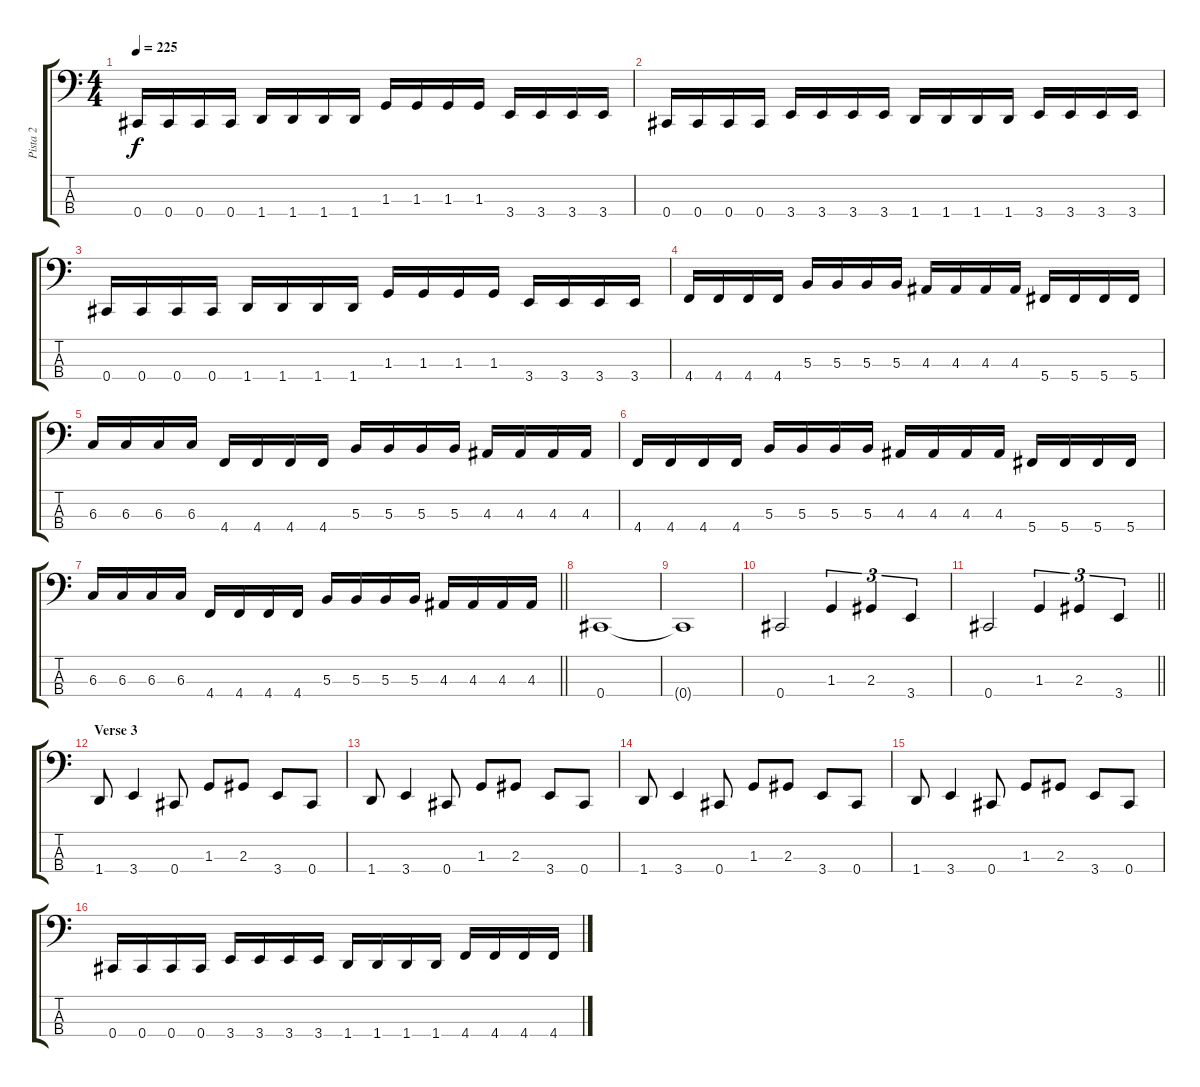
\track ("Pista 2" "Pista 2") {instrument slapbass2}
\staff {score tabs}
\tuning (E2 B1 Gb1 Db1) {hide}
\ts (4 4)
\tempo 225
\clef f4
\ks c
0.4.16{dy f} 0.4.16 0.4.16 0.4.16 1.4.16 1.4.16 1.4.16 1.4.16 1.3.16 1.3.16 1.3.16 1.3.16 3.4.16 3.4.16 3.4.16 3.4.16 |
0.4.16 0.4.16 0.4.16 0.4.16 3.4.16 3.4.16 3.4.16 3.4.16 1.4.16 1.4.16 1.4.16 1.4.16 3.4.16 3.4.16 3.4.16 3.4.16 |
0.4.16 0.4.16 0.4.16 0.4.16 1.4.16 1.4.16 1.4.16 1.4.16 1.3.16 1.3.16 1.3.16 1.3.16 3.4.16 3.4.16 3.4.16 3.4.16 |
4.4.16 4.4.16 4.4.16 4.4.16 5.3.16 5.3.16 5.3.16 5.3.16 4.3.16 4.3.16 4.3.16 4.3.16 5.4.16 5.4.16 5.4.16 5.4.16 |
6.3.16 6.3.16 6.3.16 6.3.16 4.4.16 4.4.16 4.4.16 4.4.16 5.3.16 5.3.16 5.3.16 5.3.16 4.3.16 4.3.16 4.3.16 4.3.16 |
4.4.16 4.4.16 4.4.16 4.4.16 5.3.16 5.3.16 5.3.16 5.3.16 4.3.16 4.3.16 4.3.16 4.3.16 5.4.16 5.4.16 5.4.16 5.4.16 |
\barLineRight lightlight
6.3.16 6.3.16 6.3.16 6.3.16 4.4.16 4.4.16 4.4.16 4.4.16 5.3.16 5.3.16 5.3.16 5.3.16 4.3.16 4.3.16 4.3.16 4.3.16 |
0.4.1 |
0.4{t}.1 |
0.4.2 1.3.4{tu (3 2)} 2.3.4{tu (3 2)} 3.4.4{tu (3 2)} |
\barLineRight lightlight
0.4.2 1.3.4{tu (3 2)} 2.3.4{tu (3 2)} 3.4.4{tu (3 2)} |
\section ("" "Verse 3")
1.4.8 3.4.4 0.4.8 1.3.8 2.3.8 3.4.8 0.4.8 |
1.4.8 3.4.4 0.4.8 1.3.8 2.3.8 3.4.8 0.4.8 |
1.4.8 3.4.4 0.4.8 1.3.8 2.3.8 3.4.8 0.4.8 |
1.4.8 3.4.4 0.4.8 1.3.8 2.3.8 3.4.8 0.4.8 |
0.4.16 0.4.16 0.4.16 0.4.16 3.4.16 3.4.16 3.4.16 3.4.16 1.4.16 1.4.16 1.4.16 1.4.16 4.4.16 4.4.16 4.4.16 4.4.16
